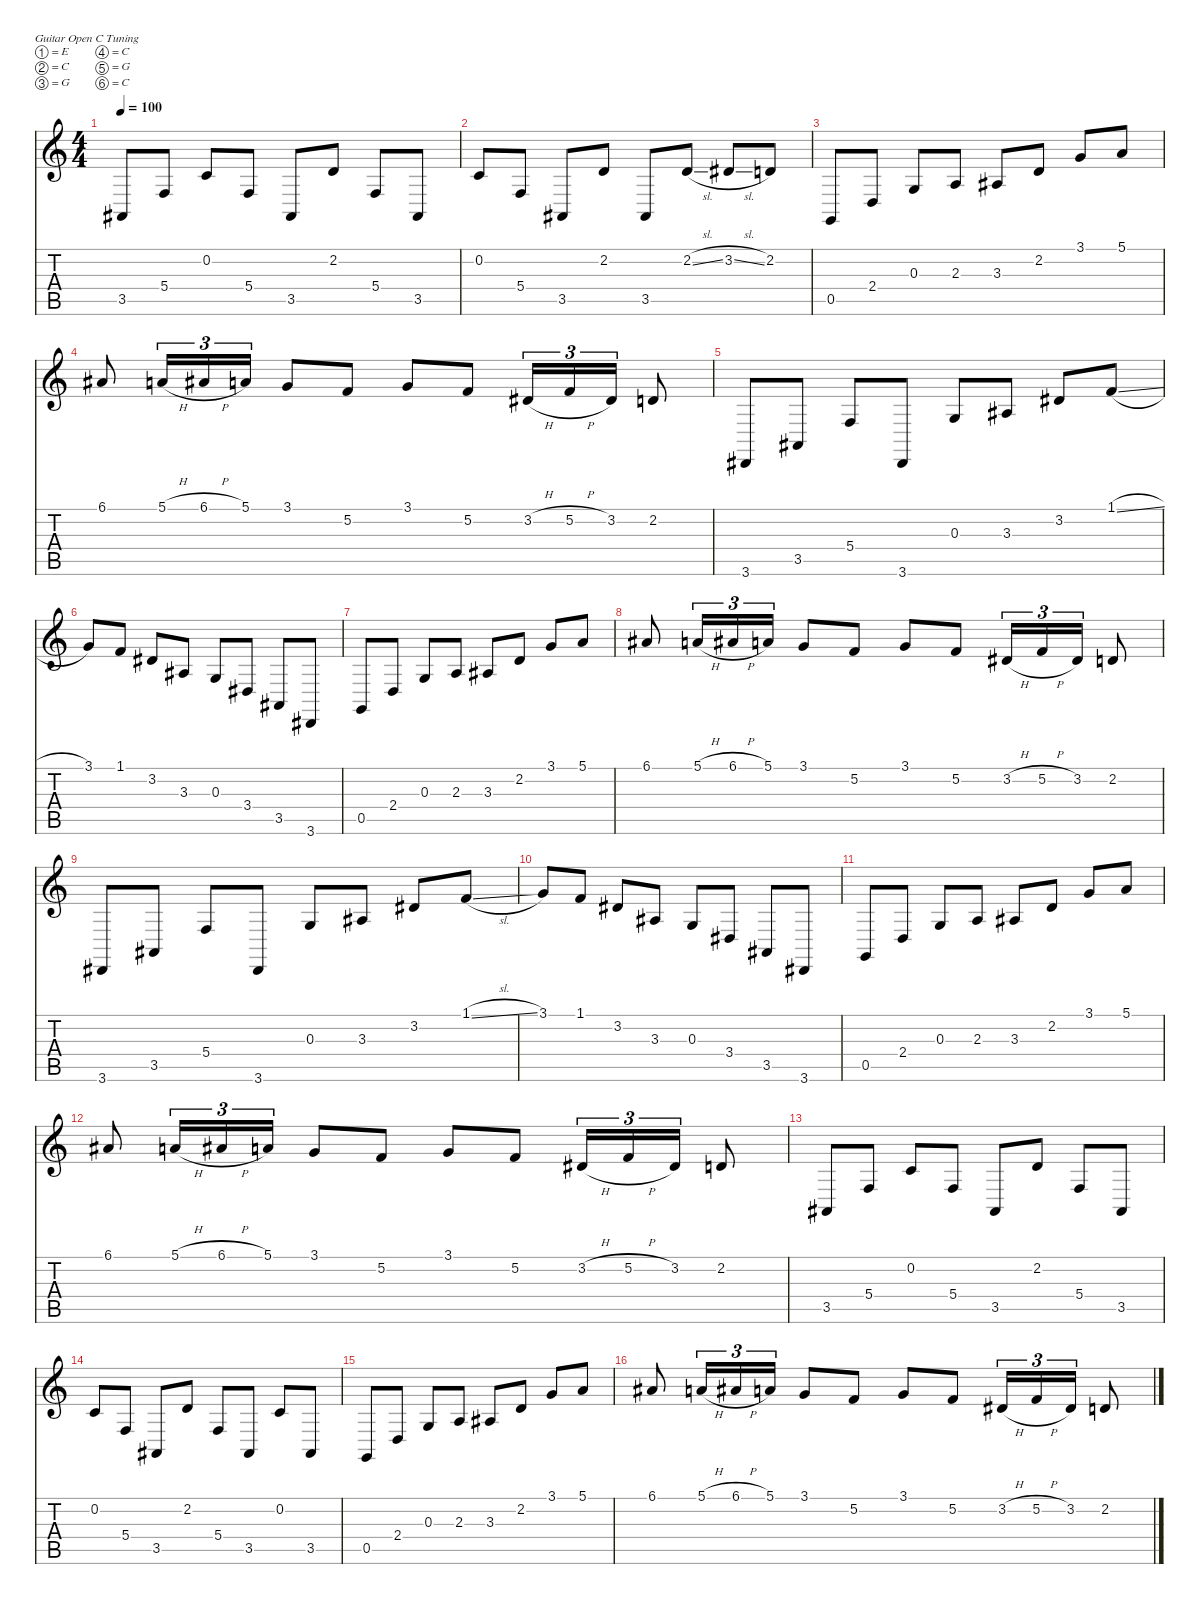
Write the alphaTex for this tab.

\defaultSystemsLayout 4
\hideDynamics
\bracketExtendMode nobrackets
\singleTrackTrackNamePolicy hidden
\multiTrackTrackNamePolicy hidden
\firstSystemTrackNameMode fullname
\otherSystemsTrackNameOrientation horizontal
\track ("Guitar 1-C" "pno.") {mute instrument acousticgrandpiano}
\staff {score tabs}
\tuning (E4 C4 G3 C3 G2 C2)
\ts (4 4)
\tempo 100
\clef g2
\ks c
3.5{acc #}.8{dy mf beam Up} 5.4.8{beam Up} 0.2.8{beam Up} 5.4.8{beam Up} 3.5{acc #}.8{beam Up} 2.2.8{beam Up} 5.4.8{beam Up} 3.5{acc #}.8{beam Up} |
0.2.8{beam Up} 5.4.8{beam Up} 3.5{acc #}.8{beam Up} 2.2.8{beam Up} 3.5{acc #}.8{beam Up} 2.2{sl}.8{beam Up} 3.2{sl acc #}.8{beam Up} 2.2.8{beam Up} |
0.5.8{beam Up} 2.4.8{beam Up} 0.3.8{beam Up} 2.3.8{beam Up} 3.3{acc #}.8{beam Up} 2.2.8{beam Up} 3.1.8{beam Up} 5.1.8{beam Up} |
6.1{acc #}.8{beam Up} 5.1{h}.16{tu (3 2) beam Up} 6.1{h acc #}.16{tu (3 2) beam Up} 5.1.16{tu (3 2) beam Up} 3.1.8{beam Up} 5.2.8{beam Up} 3.1.8{beam Up} 5.2.8{beam Up} 3.2{h acc #}.16{tu (3 2) beam Up} 5.2{h}.16{tu (3 2) beam Up} 3.2{acc #}.16{tu (3 2) beam Up} 2.2.8{beam Up} |
3.6{acc #}.8{beam Up} 3.5{acc #}.8{beam Up} 5.4.8{beam Up} 3.6{acc #}.8{beam Up} 0.3.8{beam Up} 3.3{acc #}.8{beam Up} 3.2{acc #}.8{beam Up} 1.1{sl}.8{beam Up} |
3.1.8{beam Up} 1.1.8{beam Up} 3.2{acc #}.8{beam Up} 3.3{acc #}.8{beam Up} 0.3.8{beam Up} 3.4{acc #}.8{beam Up} 3.5{acc #}.8{beam Up} 3.6{acc #}.8{beam Up} |
0.5.8{beam Up} 2.4.8{beam Up} 0.3.8{beam Up} 2.3.8{beam Up} 3.3{acc #}.8{beam Up} 2.2.8{beam Up} 3.1.8{beam Up} 5.1.8{beam Up} |
6.1{acc #}.8{beam Up} 5.1{h}.16{tu (3 2) beam Up} 6.1{h acc #}.16{tu (3 2) beam Up} 5.1.16{tu (3 2) beam Up} 3.1.8{beam Up} 5.2.8{beam Up} 3.1.8{beam Up} 5.2.8{beam Up} 3.2{h acc #}.16{tu (3 2) beam Up} 5.2{h}.16{tu (3 2) beam Up} 3.2{acc #}.16{tu (3 2) beam Up} 2.2.8{beam Up} |
3.6{acc #}.8{beam Up} 3.5{acc #}.8{beam Up} 5.4.8{beam Up} 3.6{acc #}.8{beam Up} 0.3.8{beam Up} 3.3{acc #}.8{beam Up} 3.2{acc #}.8{beam Up} 1.1{sl}.8{beam Up} |
3.1.8{beam Up} 1.1.8{beam Up} 3.2{acc #}.8{beam Up} 3.3{acc #}.8{beam Up} 0.3.8{beam Up} 3.4{acc #}.8{beam Up} 3.5{acc #}.8{beam Up} 3.6{acc #}.8{beam Up} |
0.5.8{beam Up} 2.4.8{beam Up} 0.3.8{beam Up} 2.3.8{beam Up} 3.3{acc #}.8{beam Up} 2.2.8{beam Up} 3.1.8{beam Up} 5.1.8{beam Up} |
6.1{acc #}.8{beam Up} 5.1{h}.16{tu (3 2) beam Up} 6.1{h acc #}.16{tu (3 2) beam Up} 5.1.16{tu (3 2) beam Up} 3.1.8{beam Up} 5.2.8{beam Up} 3.1.8{beam Up} 5.2.8{beam Up} 3.2{h acc #}.16{tu (3 2) beam Up} 5.2{h}.16{tu (3 2) beam Up} 3.2{acc #}.16{tu (3 2) beam Up} 2.2.8{beam Up} |
3.5{acc #}.8{beam Up} 5.4.8{beam Up} 0.2.8{beam Up} 5.4.8{beam Up} 3.5{acc #}.8{beam Up} 2.2.8{beam Up} 5.4.8{beam Up} 3.5{acc #}.8{beam Up} |
0.2.8{beam Up} 5.4.8{beam Up} 3.5{acc #}.8{beam Up} 2.2.8{beam Up} 5.4.8{beam Up} 3.5{acc #}.8{beam Up} 0.2.8{beam Up} 3.5{acc #}.8{beam Up} |
0.5.8{beam Up} 2.4.8{beam Up} 0.3.8{beam Up} 2.3.8{beam Up} 3.3{acc #}.8{beam Up} 2.2.8{beam Up} 3.1.8{beam Up} 5.1.8{beam Up} |
6.1{acc #}.8{beam Up} 5.1{h}.16{tu (3 2) beam Up} 6.1{h acc #}.16{tu (3 2) beam Up} 5.1.16{tu (3 2) beam Up} 3.1.8{beam Up} 5.2.8{beam Up} 3.1.8{beam Up} 5.2.8{beam Up} 3.2{h acc #}.16{tu (3 2) beam Up} 5.2{h}.16{tu (3 2) beam Up} 3.2{acc #}.16{tu (3 2) beam Up} 2.2.8{beam Up}
